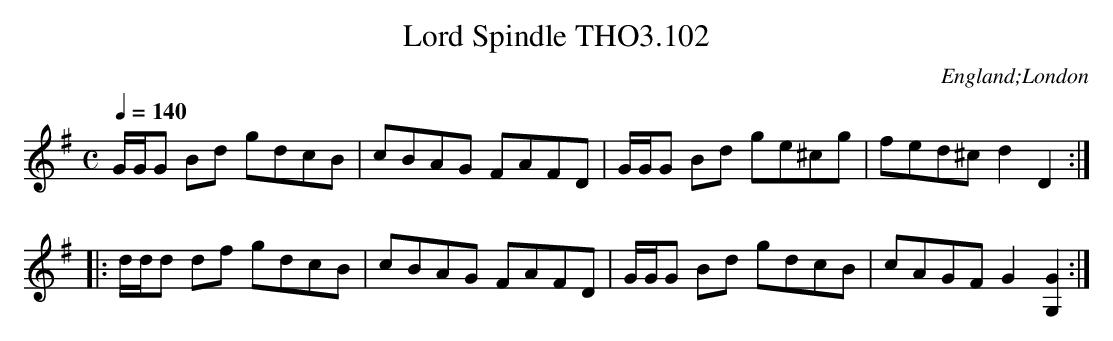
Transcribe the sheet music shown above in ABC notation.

X:1
T:Lord Spindle THO3.102
O:England;London
M:C
L:1/8
Q:1/4=140
K:G
G/G/G Bd gdcB|cBAG FAFD|G/G/G Bd ge^cg|fed^c d2D2:|
|:d/d/d df gdcB|cBAG FAFD|G/G/G Bd gdcB|cAGF G2[G2G,2]:|
